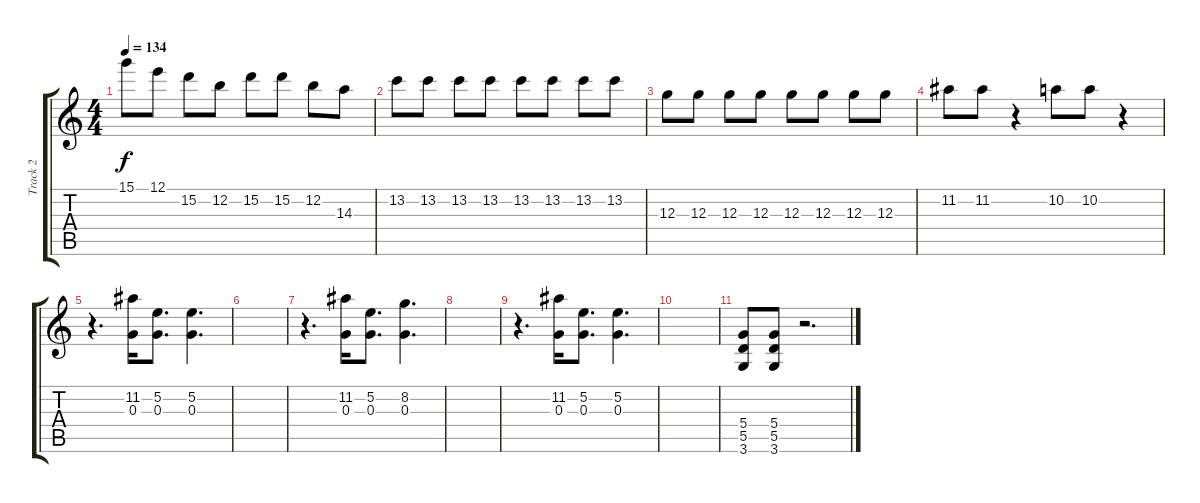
\track ("Track 2" "Track 2") {instrument overdrivenguitar}
\staff {score tabs}
\tuning (E4 B3 G3 D3 A2 E2) {hide}
\ts (4 4)
\tempo 134
\clef g2
\ks c
15.1.8{dy f} 12.1.8 15.2.8 12.2.8 15.2.8 15.2.8 12.2.8 14.3.8 |
13.2.8 13.2.8 13.2.8 13.2.8 13.2.8 13.2.8 13.2.8 13.2.8 |
12.3.8 12.3.8 12.3.8 12.3.8 12.3.8 12.3.8 12.3.8 12.3.8 |
11.2.8 11.2.8 r.4 10.2.8 10.2.8 r.4 |
r.4{d} (11.2 0.3).16 (5.2 0.3).8{d} (5.2 0.3).4{d} |
|
r.4{d} (11.2 0.3).16 (5.2 0.3).8{d} (8.2 0.3).4{d} |
|
r.4{d} (11.2 0.3).16 (5.2 0.3).8{d} (5.2 0.3).4{d} |
|
(5.4 5.5 3.6).8 (5.4 5.5 3.6).8 r.2{d}
